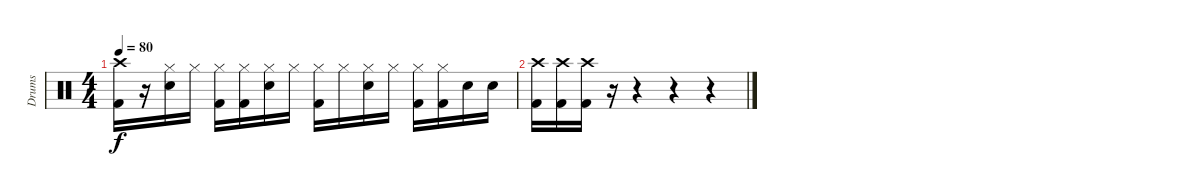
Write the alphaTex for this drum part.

\track ("Drums" "Drums") {instrument percussion}
\staff {score}
\articulation defaults
\ts (4 4)
\tempo 80
\clef neutral
\ks c
("Crash high (hit)" "Kick (hit) 2").16{dy f} r.16 ("Hi-Hat (closed)" "Snare (hit) 2").16 "Hi-Hat (closed)".16 ("Hi-Hat (closed)" "Kick (hit) 2").16 ("Hi-Hat (closed)" "Kick (hit) 2").16 ("Hi-Hat (closed)" "Snare (hit) 2").16 "Hi-Hat (closed)".16 ("Hi-Hat (closed)" "Kick (hit) 2").16 "Hi-Hat (closed)".16 ("Hi-Hat (closed)" "Snare (hit) 2").16 "Hi-Hat (closed)".16 ("Hi-Hat (closed)" "Kick (hit) 2").16 ("Hi-Hat (closed)" "Kick (hit) 2").16 "Snare (hit) 2".16 "Snare (hit) 2".16 |
("Crash high (hit)" "Kick (hit) 2").16 ("Crash high (hit)" "Kick (hit) 2").16 ("Crash high (hit)" "Kick (hit) 2").16 r.16 r.4 r.4 r.4
